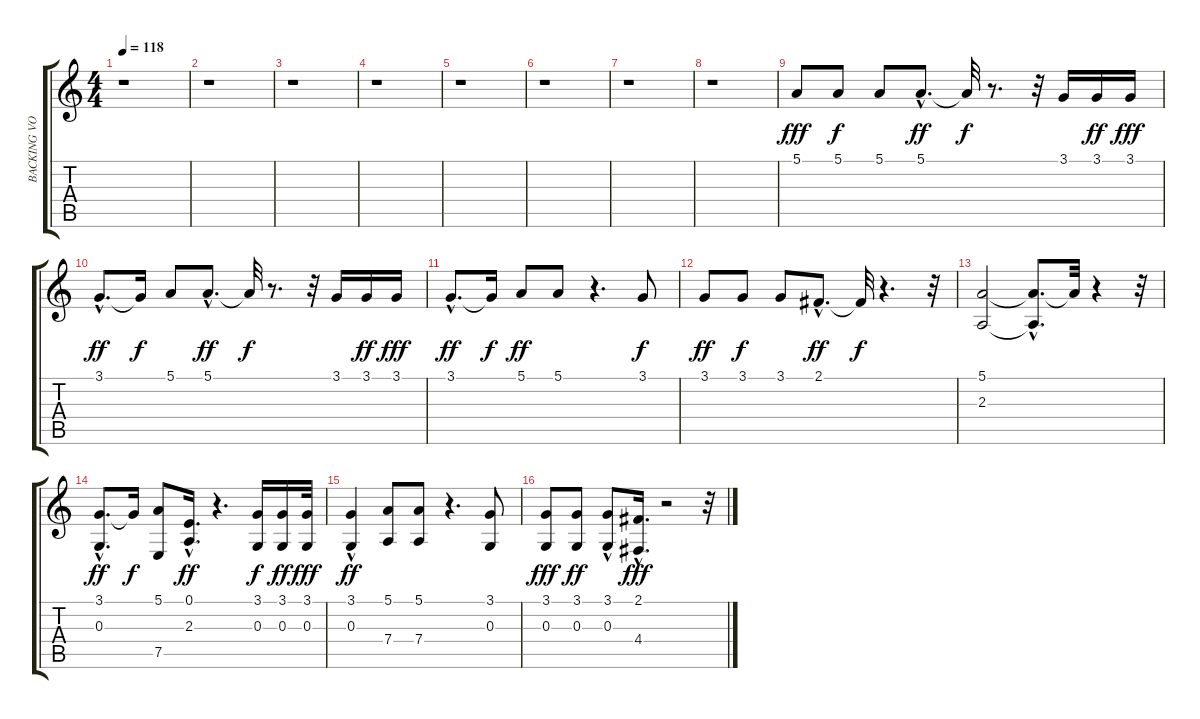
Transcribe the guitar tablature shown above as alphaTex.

\track ("BACKING VOCALS" "BACKING VO") {instrument voiceoohs}
\staff {score tabs}
\tuning (E4 B3 G3 D3 A2 E2) {hide}
\ts (4 4)
\tempo 118
\clef g2
\ks c
r.1{dy fff} |
r.1 |
r.1 |
r.1 |
r.1 |
r.1 |
r.1 |
r.1 |
5.1.8 5.1.8{dy f} 5.1.8 5.1{hac}.8{d dy ff} 5.1{t}.32{dy f} r.8{d} r.32 3.1.16 3.1.16{dy ff} 3.1.16{dy fff} |
3.1{hac}.8{d dy ff} 3.1{t}.16{dy f} 5.1.8 5.1{hac}.8{d dy ff} 5.1{t}.32{dy f} r.8{d} r.32 3.1.16 3.1.16{dy ff} 3.1.16{dy fff} |
3.1{hac}.8{d dy ff} 3.1{t}.16{dy f} 5.1.8{dy ff} 5.1.8 r.4{d} 3.1.8{dy f} |
3.1.8{dy ff} 3.1.8{dy f} 3.1.8 2.1{hac}.8{d dy ff} 2.1{t}.32{dy f} r.4{d} r.32 |
(5.1 2.3).2 (5.1{hac t} 2.3{hac t}).8{d} 5.1{t}.32 r.4 r.32 |
(3.1{hac} 0.3{hac}).8{d dy ff} 3.1{t}.16{dy f} (5.1 7.5).8 (0.1{hac} 2.3{hac}).16{d dy ff} r.4{d} (3.1 0.3).16{dy f} (3.1 0.3).16{dy ff} (3.1 0.3).32{dy fff} |
(3.1{hac} 0.3).4{dy ff} (5.1 7.4).8 (5.1 7.4).8 r.4{d} (3.1 0.3).8 |
(3.1 0.3).8{dy fff} (3.1 0.3).8{dy ff} (3.1 0.3{hac}).8 (2.1{hac} 4.4{hac}).16{d dy fff} r.2 r.32
